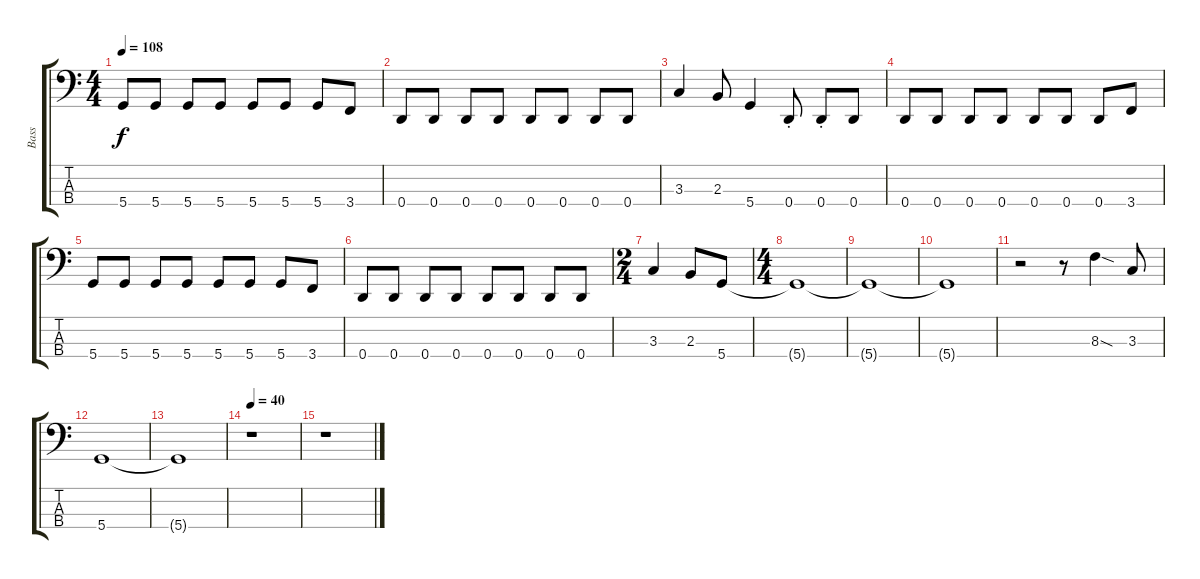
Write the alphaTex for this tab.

\track ("Bass" "Bass") {instrument electricbassfinger}
\staff {score tabs}
\tuning (G2 D2 A1 D1) {hide}
\ts (4 4)
\tempo 108
\clef f4
\ks c
5.4.8{dy f} 5.4.8 5.4.8 5.4.8 5.4.8 5.4.8 5.4.8 3.4.8 |
0.4.8 0.4.8 0.4.8 0.4.8 0.4.8 0.4.8 0.4.8 0.4.8 |
3.3.4 2.3.8 5.4.4 0.4{st}.8 0.4{st}.8 0.4.8 |
0.4.8 0.4.8 0.4.8 0.4.8 0.4.8 0.4.8 0.4.8 3.4.8 |
5.4.8 5.4.8 5.4.8 5.4.8 5.4.8 5.4.8 5.4.8 3.4.8 |
0.4.8 0.4.8 0.4.8 0.4.8 0.4.8 0.4.8 0.4.8 0.4.8 |
\ts (2 4)
3.3.4 2.3.8 5.4.8 |
\ts (4 4)
5.4{t}.1 |
5.4{t}.1 |
5.4{t}.1 |
r.2 r.8 8.3{sod}.4 3.3.8 |
5.4.1 |
5.4{t}.1 |
\tempo 40
r.1 |
r.1
